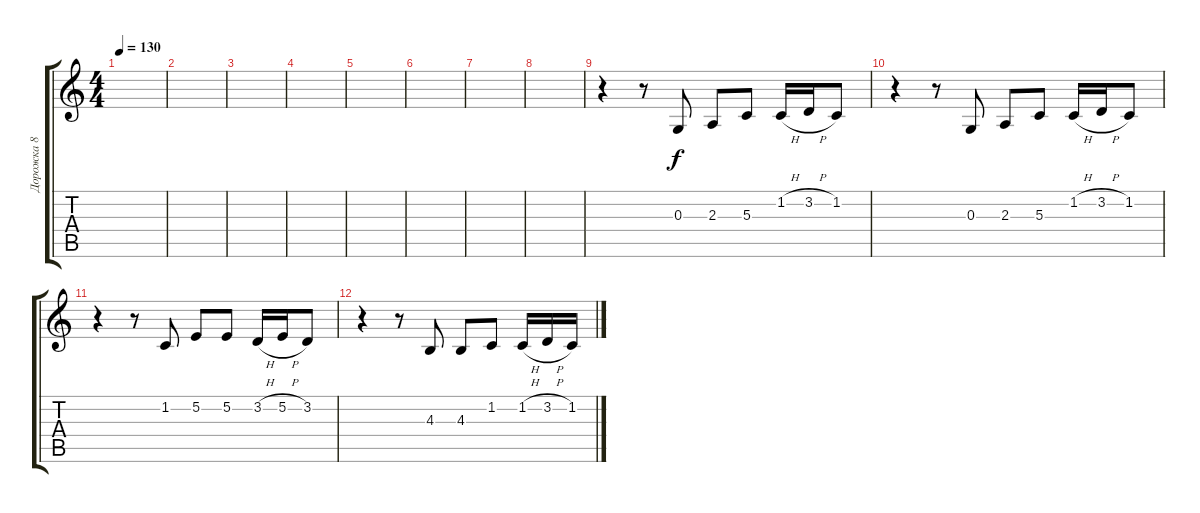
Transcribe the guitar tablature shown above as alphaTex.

\track ("Дорожка 8" "Дорожка 8") {instrument synthbrass1}
\staff {score tabs}
\tuning (E4 B3 G3 D3 A2 E2) {hide}
\ts (4 4)
\tempo 130
\clef g2
\ks c
|
|
|
|
|
|
|
|
r.4 r.8 0.3.8 2.3.8 5.3.8 1.2{h}.16 3.2{h}.16 1.2.8 |
r.4 r.8 0.3.8 2.3.8 5.3.8 1.2{h}.16 3.2{h}.16 1.2.8 |
r.4 r.8 1.2.8 5.2.8 5.2.8 3.2{h}.16 5.2{h}.16 3.2.8 |
r.4 r.8 4.3.8 4.3.8 1.2.8 1.2{h}.16 3.2{h}.16 1.2.16
